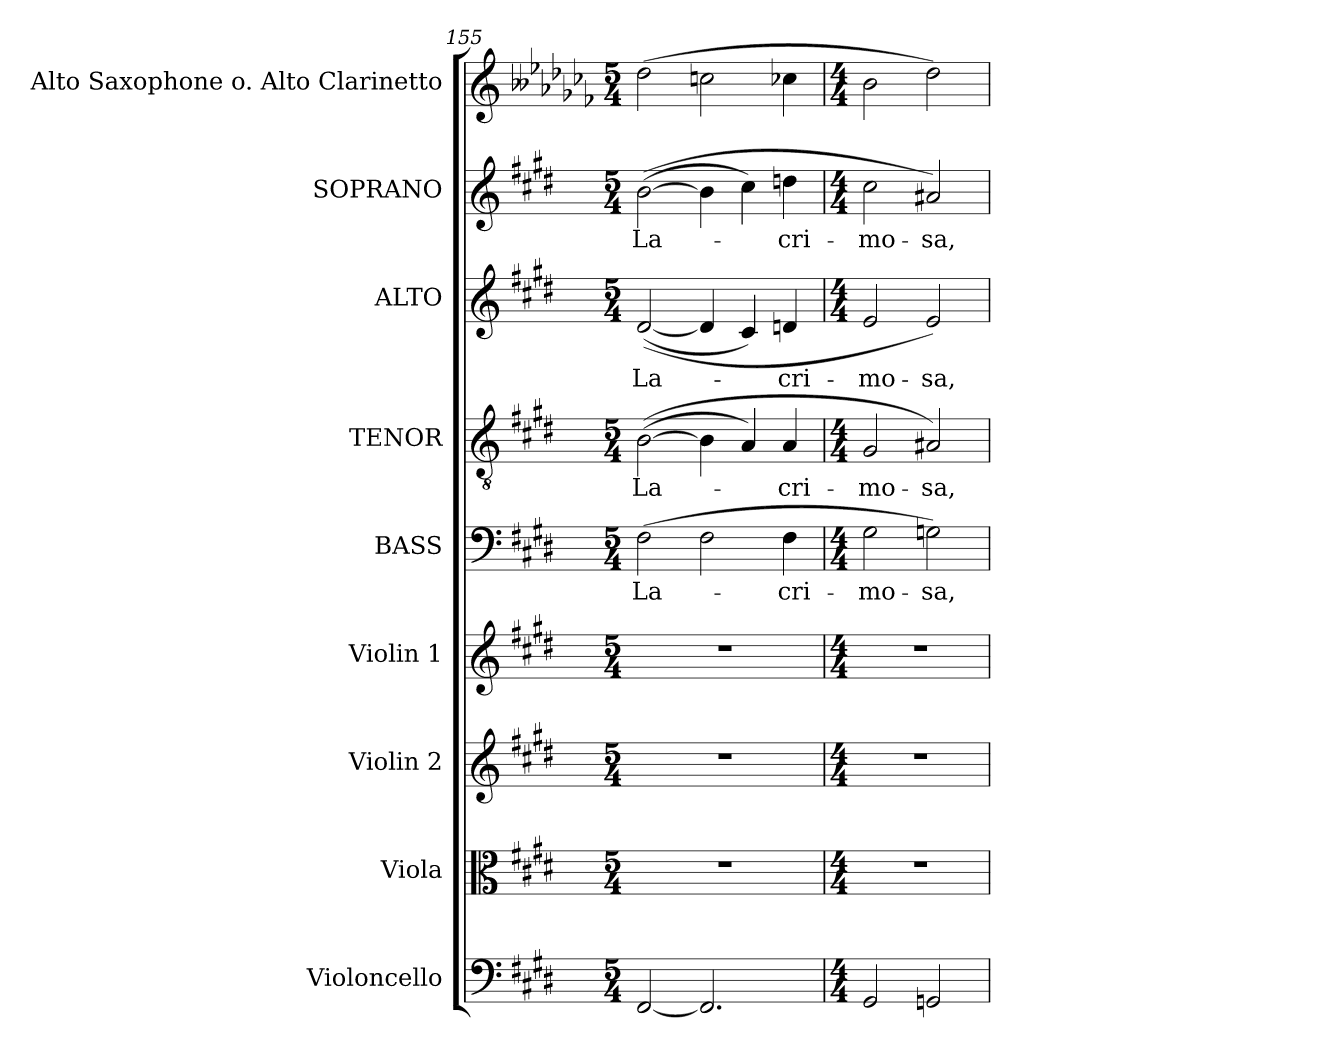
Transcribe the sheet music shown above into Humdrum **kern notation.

**kern	**kern	**kern	**kern	**kern	**text	**kern	**text	**kern	**text	**kern	**text	**kern
*part9	*part8	*part7	*part6	*part5	*part5	*part4	*part4	*part3	*part3	*part2	*part2	*part1
*staff9	*staff8	*staff7	*staff6	*staff5	*staff5	*staff4	*staff4	*staff3	*staff3	*staff2	*staff2	*staff1
*I"Violoncello	*I"Viola	*I"Violin 2	*I"Violin 1	*I"BASS	*	*I"TENOR	*	*I"ALTO	*	*I"SOPRANO	*	*I"Alto Saxophone o. Alto Clarinetto
*I'Vc.	*I'Vla.	*I'Vln. 2	*I'Vln. 1	*I'B.	*	*I'T.	*	*I'A.	*	*I'S.	*	*I'Alto Sax. o. Alto Clar.
*clefF4	*clefC3	*clefG2	*clefG2	*clefF4	*	*clefGv2	*	*clefG2	*	*clefG2	*	*clefG2
*	*	*	*	*	*	*ITrd7c12	*	*	*	*	*	*ITrd5c9
*k[f#c#g#d#]	*k[f#c#g#d#]	*k[f#c#g#d#]	*k[f#c#g#d#]	*k[f#c#g#d#]	*	*k[f#c#g#d#]	*	*k[f#c#g#d#]	*	*k[f#c#g#d#]	*	*k[b--e-a-d-g-c-f-]
*E:	*E:	*E:	*E:	*E:	*	*E:	*	*E:	*	*E:	*	*F-:
*M5/4	*M5/4	*M5/4	*M5/4	*M5/4	*	*M5/4	*	*M5/4	*	*M5/4	*	*M5/4
=155	=155	=155	=155	=155	=155	=155	=155	=155	=155	=155	=155	=155
!	!LO:N:vis=1	!LO:N:vis=1	!LO:N:vis=1	!	!	!	!	!	!	!	!	!
!	!	!	!	!	!LO:LY:b:color=#000000	!	!	!	!	!	!	!
!	!	!	!	!	!	!	!LO:LY:b:color=#000000	!	!	!	!	!
!	!	!	!	!	!	!	!	!	!LO:LY:b:color=#000000	!	!	!
!	!	!	!	!	!	!	!	!	!	!	!LO:LY:b:color=#000000	!
[<2FF#i/	4%5r	4%5r	4%5r	(2F#i\	La-	(([>2BBi\	La-	(([<2d#i/	La-	(([>2bi\	La-	(2f-i\
2.FF#i/]	.	.	.	2F#i\	.	4BBi\]	.	4d#i/]	.	4bi\]	.	2e-Xi\
.	.	.	.	.	.	4AAi/)	.	4c#i/)	.	4cc#i\)	.	.
!	!	!	!	!	!LO:LY:b:color=#000000	!	!	!	!	!	!	!
!	!	!	!	!	!	!	!LO:LY:b:color=#000000	!	!	!	!	!
!	!	!	!	!	!	!	!	!	!LO:LY:b:color=#000000	!	!	!
!	!	!	!	!	!	!	!	!	!	!	!LO:LY:b:color=#000000	!
.	.	.	.	4F#i\	-cri-	4AAi/	-cri-	4dni/	-cri-	4ddni\	-cri-	4e--Xi\
=156	=156	=156	=156	=156	=156	=156	=156	=156	=156	=156	=156	=156
*M4/4	*M4/4	*M4/4	*M4/4	*M4/4	*	*M4/4	*	*M4/4	*	*M4/4	*	*M4/4
!	!	!	!	!	!LO:LY:b:color=#000000	!	!	!	!	!	!	!
!	!	!	!	!	!	!	!LO:LY:b:color=#000000	!	!	!	!	!
!	!	!	!	!	!	!	!	!	!LO:LY:b:color=#000000	!	!	!
!	!	!	!	!	!	!	!	!	!	!	!LO:LY:b:color=#000000	!
2GG#i/	1r	1r	1r	2G#i\	-mo-	2GG#i/	-mo-	2ei/	-mo-	2cc#i\	-mo-	2d-i\
!	!	!	!	!	!LO:LY:b:color=#000000	!	!	!	!	!	!	!
!	!	!	!	!	!	!	!LO:LY:b:color=#000000	!	!	!	!	!
!	!	!	!	!	!	!	!	!	!LO:LY:b:color=#000000	!	!	!
!	!	!	!	!	!	!	!	!	!	!	!LO:LY:b:color=#000000	!
2GGni/	.	.	.	2Gni\)	-sa,	2AA#Xi/)	-sa,	2ei/)	-sa,	2a#Xi/)	-sa,	2f-i\)
=	=	=	=	=	=	=	=	=	=	=	=	=
*-	*-	*-	*-	*-	*-	*-	*-	*-	*-	*-	*-	*-
